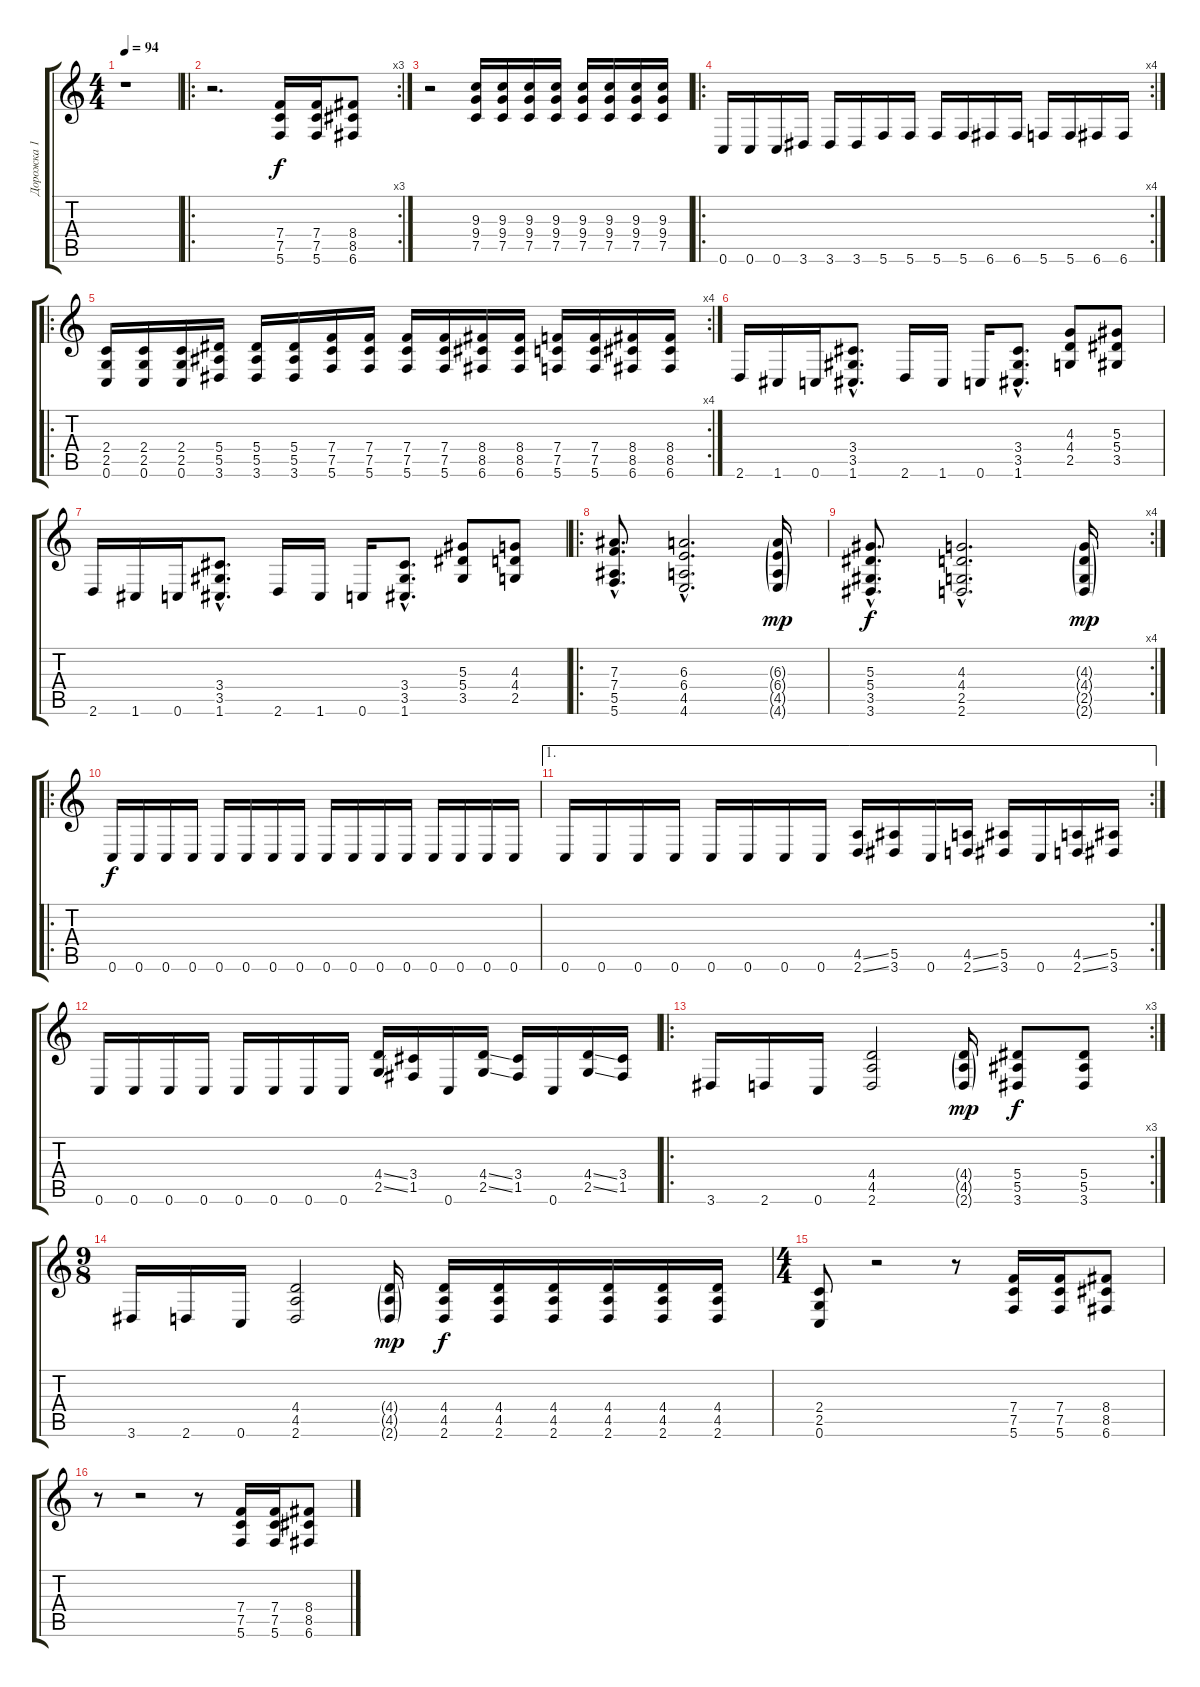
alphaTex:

\track ("Дорожка 1" "Дорожка 1") {instrument overdrivenguitar}
\staff {score tabs}
\tuning (C4 G3 Eb3 Bb2 F2 C2) {hide}
\ts (4 4)
\tempo 94
\clef g2
\ks c
r.1{dy f instrument overdrivenguitar} |
\ro
\rc 3
r.2{d} (7.4 7.5 5.6).16 (7.4 7.5 5.6).16 (8.4 8.5 6.6).8 |
r.2 (9.3 9.4 7.5).16 (9.3 9.4 7.5).16 (9.3 9.4 7.5).16 (9.3 9.4 7.5).16 (9.3 9.4 7.5).16 (9.3 9.4 7.5).16 (9.3 9.4 7.5).16 (9.3 9.4 7.5).16 |
\ro
\rc 4
0.6.16 0.6.16 0.6.16 3.6.16 3.6.16 3.6.16 5.6.16 5.6.16 5.6.16 5.6.16 6.6.16 6.6.16 5.6.16 5.6.16 6.6.16 6.6.16 |
\ro
\rc 4
(2.4 2.5 0.6).16 (2.4 2.5 0.6).16 (2.4 2.5 0.6).16 (5.4 5.5 3.6).16 (5.4 5.5 3.6).16 (5.4 5.5 3.6).16 (7.4 7.5 5.6).16 (7.4 7.5 5.6).16 (7.4 7.5 5.6).16 (7.4 7.5 5.6).16 (8.4 8.5 6.6).16 (8.4 8.5 6.6).16 (7.4 7.5 5.6).16 (7.4 7.5 5.6).16 (8.4 8.5 6.6).16 (8.4 8.5 6.6).16 |
2.6.16 1.6.16 0.6.16 (3.4{hac} 3.5{hac} 1.6{hac}).8{d} 2.6.16 1.6.16 0.6.16 (3.4{hac} 3.5{hac} 1.6{hac}).8{d} (4.3 4.4 2.5).8 (5.3 5.4 3.5).8 |
2.6.16 1.6.16 0.6.16 (3.4{hac} 3.5{hac} 1.6{hac}).8{d} 2.6.16 1.6.16 0.6.16 (3.4{hac} 3.5{hac} 1.6{hac}).8{d} (5.3 5.4 3.5).8 (4.3 4.4 2.5).8 |
\ro
(7.3{hac} 7.4{hac} 5.5{hac} 5.6{hac}).8{d} (6.3{hac} 6.4{hac} 4.5{hac} 4.6{hac}).2{d} (6.3{g} 6.4{g} 4.5{g} 4.6{g}).16{dy mp} |
\rc 4
(5.3{hac} 5.4{hac} 3.5{hac} 3.6{hac}).8{d dy f} (4.3{hac} 4.4{hac} 2.5{hac} 2.6{hac}).2{d} (4.3{g} 4.4{g} 2.5{g} 2.6{g}).16{dy mp} |
\ro
0.6.16{dy f} 0.6.16 0.6.16 0.6.16 0.6.16 0.6.16 0.6.16 0.6.16 0.6.16 0.6.16 0.6.16 0.6.16 0.6.16 0.6.16 0.6.16 0.6.16 |
\ae 1
\rc 2
0.6.16 0.6.16 0.6.16 0.6.16 0.6.16 0.6.16 0.6.16 0.6.16 (4.5{ss} 2.6{ss}).16 (5.5 3.6).16 0.6.16 (4.5{ss} 2.6{ss}).16 (5.5 3.6).16 0.6.16 (4.5{ss} 2.6{ss}).16 (5.5 3.6).16 |
0.6.16 0.6.16 0.6.16 0.6.16 0.6.16 0.6.16 0.6.16 0.6.16 (4.4{ss} 2.5{ss}).16 (3.4 1.5).16 0.6.16 (4.4{ss} 2.5{ss}).16 (3.4 1.5).16 0.6.16 (4.4{ss} 2.5{ss}).16 (3.4 1.5).16 |
\ro
\rc 3
3.6.16 2.6.16 0.6.16 (4.4 4.5 2.6).2 (4.4{g} 4.5{g} 2.6{g}).16{dy mp} (5.4 5.5 3.6).8{dy f} (5.4 5.5 3.6).8 |
\ts (9 8)
3.6.16 2.6.16 0.6.16 (4.4 4.5 2.6).2 (4.4{g} 4.5{g} 2.6{g}).16{dy mp} (4.4 4.5 2.6).16{dy f} (4.4 4.5 2.6).16 (4.4 4.5 2.6).16 (4.4 4.5 2.6).16 (4.4 4.5 2.6).16 (4.4 4.5 2.6).16 |
\ts (4 4)
(2.4 2.5 0.6).8 r.2 r.8 (7.4 7.5 5.6).16 (7.4 7.5 5.6).16 (8.4 8.5 6.6).8 |
r.8 r.2 r.8 (7.4 7.5 5.6).16 (7.4 7.5 5.6).16 (8.4 8.5 6.6).8
